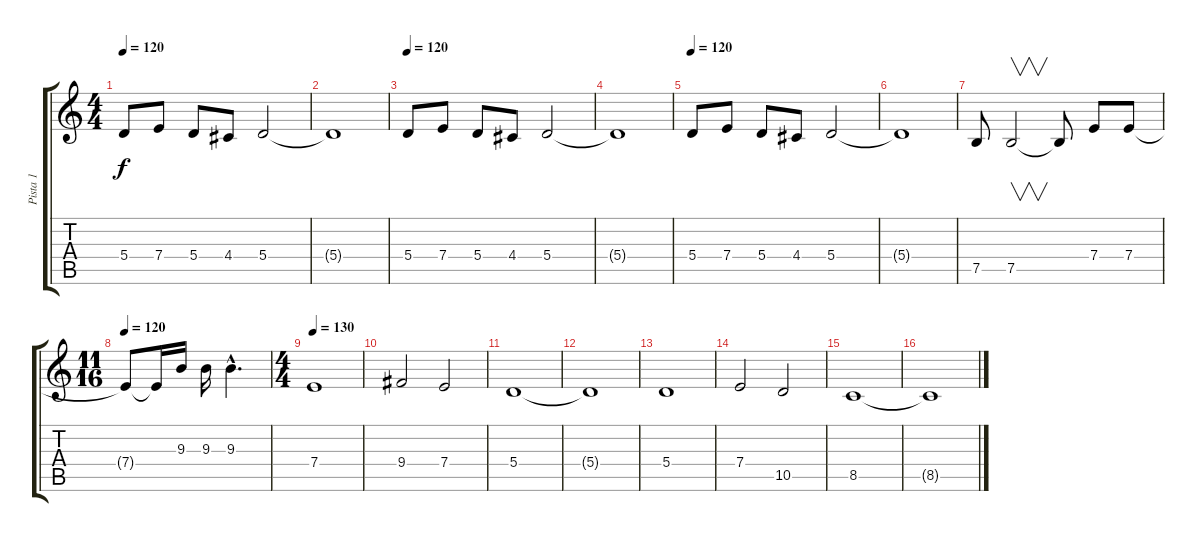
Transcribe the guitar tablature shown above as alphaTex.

\track ("Pista 1" "Pista 1") {instrument distortionguitar}
\staff {score tabs}
\tuning (B3 Gb3 D3 A2 E2 B1) {hide}
\ts (4 4)
\tempo 120
\clef g2
\ks c
5.4.8{dy f} 7.4.8 5.4.8 4.4.8 5.4.2 |
5.4{t}.1 |
\tempo 120
5.4.8 7.4.8 5.4.8 4.4.8 5.4.2 |
5.4{t}.1 |
\tempo 120
5.4.8 7.4.8 5.4.8 4.4.8 5.4.2 |
5.4{t}.1 |
7.5.8 7.5.2{v} 7.5{t}.8 7.4.8 7.4.8 |
\ts (11 16)
\tempo 120
7.4{t}.8 7.4{t}.16 9.3.16 9.3.16 9.3{hac}.4{d} |
\ts (4 4)
\tempo 130
7.4.1 |
9.4.2 7.4.2 |
5.4.1 |
5.4{t}.1 |
5.4.1 |
7.4.2 10.5.2 |
8.5.1 |
8.5{t}.1
